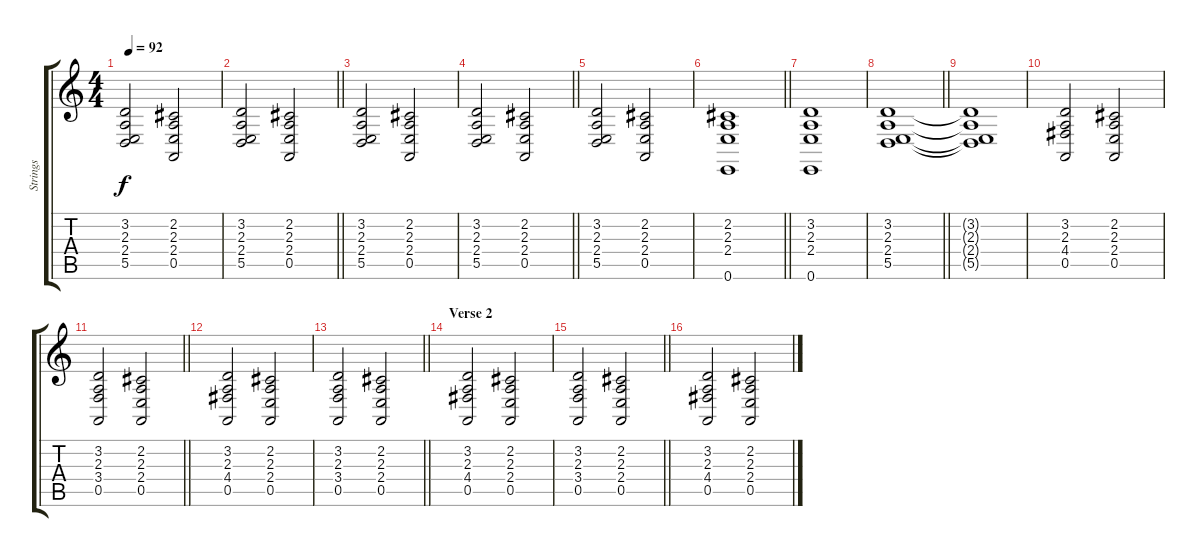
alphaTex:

\track ("Strings" "Strings") {instrument stringensemble1}
\staff {score tabs}
\tuning (E4 B3 G3 D3 A2 E2) {hide}
\ts (4 4)
\tempo 92
\clef g2
\ks c
(3.2 2.3 2.4 5.5).2{dy f} (2.2 2.3 2.4 0.5).2 |
\barLineRight lightlight
(3.2 2.3 2.4 5.5).2 (2.2 2.3 2.4 0.5).2 |
(3.2 2.3 2.4 5.5).2 (2.2 2.3 2.4 0.5).2 |
\barLineRight lightlight
(3.2 2.3 2.4 5.5).2 (2.2 2.3 2.4 0.5).2 |
(3.2 2.3 2.4 5.5).2 (2.2 2.3 2.4 0.5).2 |
\barLineRight lightlight
(2.2 2.3 2.4 0.6).1 |
(3.2 2.3 2.4 0.6).1 |
\barLineRight lightlight
(3.2 2.3 2.4 5.5).1 |
(3.2{t} 2.3{t} 2.4{t} 5.5{t}).1 |
(3.2 2.3 4.4 0.5).2 (2.2 2.3 2.4 0.5).2 |
\barLineRight lightlight
(3.2 2.3 3.4 0.5).2 (2.2 2.3 2.4 0.5).2 |
(3.2 2.3 4.4 0.5).2 (2.2 2.3 2.4 0.5).2 |
\barLineRight lightlight
(3.2 2.3 3.4 0.5).2 (2.2 2.3 2.4 0.5).2 |
\section ("" "Verse 2")
(3.2 2.3 4.4 0.5).2 (2.2 2.3 2.4 0.5).2 |
\barLineRight lightlight
(3.2 2.3 3.4 0.5).2 (2.2 2.3 2.4 0.5).2 |
(3.2 2.3 4.4 0.5).2 (2.2 2.3 2.4 0.5).2
